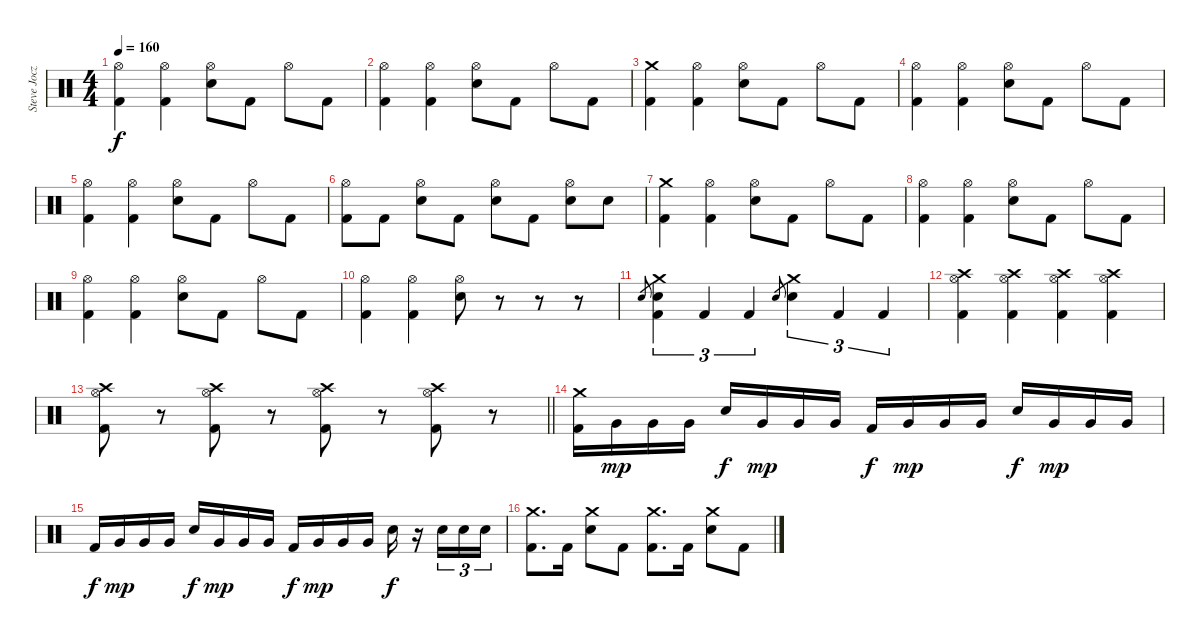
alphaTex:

\track ("Steve Jocz" "Steve Jocz") {instrument percussion}
\staff {score}
\articulation defaults
\ts (4 4)
\tempo 160
\clef neutral
\ks c
("Hi-Hat (open)" "Kick (hit) 2").4{dy f} ("Hi-Hat (open)" "Kick (hit) 2").4 ("Electric Snare (hit)" "Hi-Hat (open)").8 "Kick (hit) 2".8 "Hi-Hat (open)".8 "Kick (hit) 2".8 |
("Hi-Hat (open)" "Kick (hit) 2").4 ("Hi-Hat (open)" "Kick (hit) 2").4 ("Electric Snare (hit)" "Hi-Hat (open)").8 "Kick (hit) 2".8 "Hi-Hat (open)".8 "Kick (hit) 2".8 |
("Crash medium (hit)" "Kick (hit) 2").4 ("Hi-Hat (open)" "Kick (hit) 2").4 ("Electric Snare (hit)" "Hi-Hat (open)").8 "Kick (hit) 2".8 "Hi-Hat (open)".8 "Kick (hit) 2".8 |
("Hi-Hat (open)" "Kick (hit) 2").4 ("Hi-Hat (open)" "Kick (hit) 2").4 ("Electric Snare (hit)" "Hi-Hat (open)").8 "Kick (hit) 2".8 "Hi-Hat (open)".8 "Kick (hit) 2".8 |
("Hi-Hat (open)" "Kick (hit) 2").4 ("Hi-Hat (open)" "Kick (hit) 2").4 ("Electric Snare (hit)" "Hi-Hat (open)").8 "Kick (hit) 2".8 "Hi-Hat (open)".8 "Kick (hit) 2".8 |
("Hi-Hat (open)" "Kick (hit) 2").8 "Kick (hit) 2".8 ("Hi-Hat (open)" "Electric Snare (hit)").8 "Kick (hit) 2".8 ("Hi-Hat (open)" "Electric Snare (hit)").8 "Kick (hit) 2".8 ("Hi-Hat (open)" "Electric Snare (hit)").8 "Electric Snare (hit)".8 |
("Crash medium (hit)" "Kick (hit) 2").4 ("Hi-Hat (open)" "Kick (hit) 2").4 ("Electric Snare (hit)" "Hi-Hat (open)").8 "Kick (hit) 2".8 "Hi-Hat (open)".8 "Kick (hit) 2".8 |
("Hi-Hat (open)" "Kick (hit) 2").4 ("Hi-Hat (open)" "Kick (hit) 2").4 ("Electric Snare (hit)" "Hi-Hat (open)").8 "Kick (hit) 2".8 "Hi-Hat (open)".8 "Kick (hit) 2".8 |
("Hi-Hat (open)" "Kick (hit) 2").4 ("Hi-Hat (open)" "Kick (hit) 2").4 ("Electric Snare (hit)" "Hi-Hat (open)").8 "Kick (hit) 2".8 "Hi-Hat (open)".8 "Kick (hit) 2".8 |
("Hi-Hat (open)" "Kick (hit) 2").4 ("Hi-Hat (open)" "Kick (hit) 2").4 ("Electric Snare (hit)" "Hi-Hat (open)").8 r.8 r.8 r.8 |
"Electric Snare (hit)".8{gr} ("Crash medium (hit)" "Electric Snare (hit)" "Kick (hit) 2").4{tu (3 2)} "Kick (hit) 2".4{tu (3 2)} "Kick (hit) 2".4{tu (3 2)} "Electric Snare (hit)".8{gr} ("Crash medium (hit)" "Electric Snare (hit)").4{tu (3 2)} "Kick (hit) 2".4{tu (3 2)} "Kick (hit) 2".4{tu (3 2)} |
("Crash high (hit)" "Hi-Hat (open)" "Kick (hit) 2").4 ("Crash high (hit)" "Hi-Hat (open)" "Kick (hit) 2").4 ("Crash high (hit)" "Hi-Hat (open)" "Kick (hit) 2").4 ("Crash high (hit)" "Hi-Hat (open)" "Kick (hit) 2").4 |
\barLineRight lightlight
("Crash high (hit)" "Hi-Hat (open)" "Kick (hit) 2").8 r.8 ("Crash high (hit)" "Hi-Hat (open)" "Kick (hit) 2").8 r.8 ("Crash high (hit)" "Hi-Hat (open)" "Kick (hit) 2").8 r.8 ("Crash high (hit)" "Hi-Hat (open)" "Kick (hit) 2").8 r.8 |
("Crash medium (hit)" "Kick (hit) 2").16 "Very Low Tom (hit)".16{dy mp} "Very Low Tom (hit)".16 "Very Low Tom (hit)".16 "Electric Snare (hit)".16{dy f} "Very Low Tom (hit)".16{dy mp} "Very Low Tom (hit)".16 "Very Low Tom (hit)".16 "Kick (hit) 2".16{dy f} "Very Low Tom (hit)".16{dy mp} "Very Low Tom (hit)".16 "Very Low Tom (hit)".16 "Electric Snare (hit)".16{dy f} "Very Low Tom (hit)".16{dy mp} "Very Low Tom (hit)".16 "Very Low Tom (hit)".16 |
"Kick (hit) 2".16{dy f} "Very Low Tom (hit)".16{dy mp} "Very Low Tom (hit)".16 "Very Low Tom (hit)".16 "Electric Snare (hit)".16{dy f} "Very Low Tom (hit)".16{dy mp} "Very Low Tom (hit)".16 "Very Low Tom (hit)".16 "Kick (hit) 2".16{dy f} "Very Low Tom (hit)".16{dy mp} "Very Low Tom (hit)".16 "Very Low Tom (hit)".16 "Electric Snare (hit)".16{dy f} r.16 "Electric Snare (hit)".16{tu (3 2)} "Electric Snare (hit)".16{tu (3 2)} "Electric Snare (hit)".16{tu (3 2)} |
("Crash medium (hit)" "Kick (hit) 2").8{d} "Kick (hit) 2".16 ("Crash medium (hit)" "Electric Snare (hit)").8 "Kick (hit) 2".8 ("Crash medium (hit)" "Kick (hit) 2").8{d} "Kick (hit) 2".16 ("Crash medium (hit)" "Electric Snare (hit)").8 "Kick (hit) 2".8
